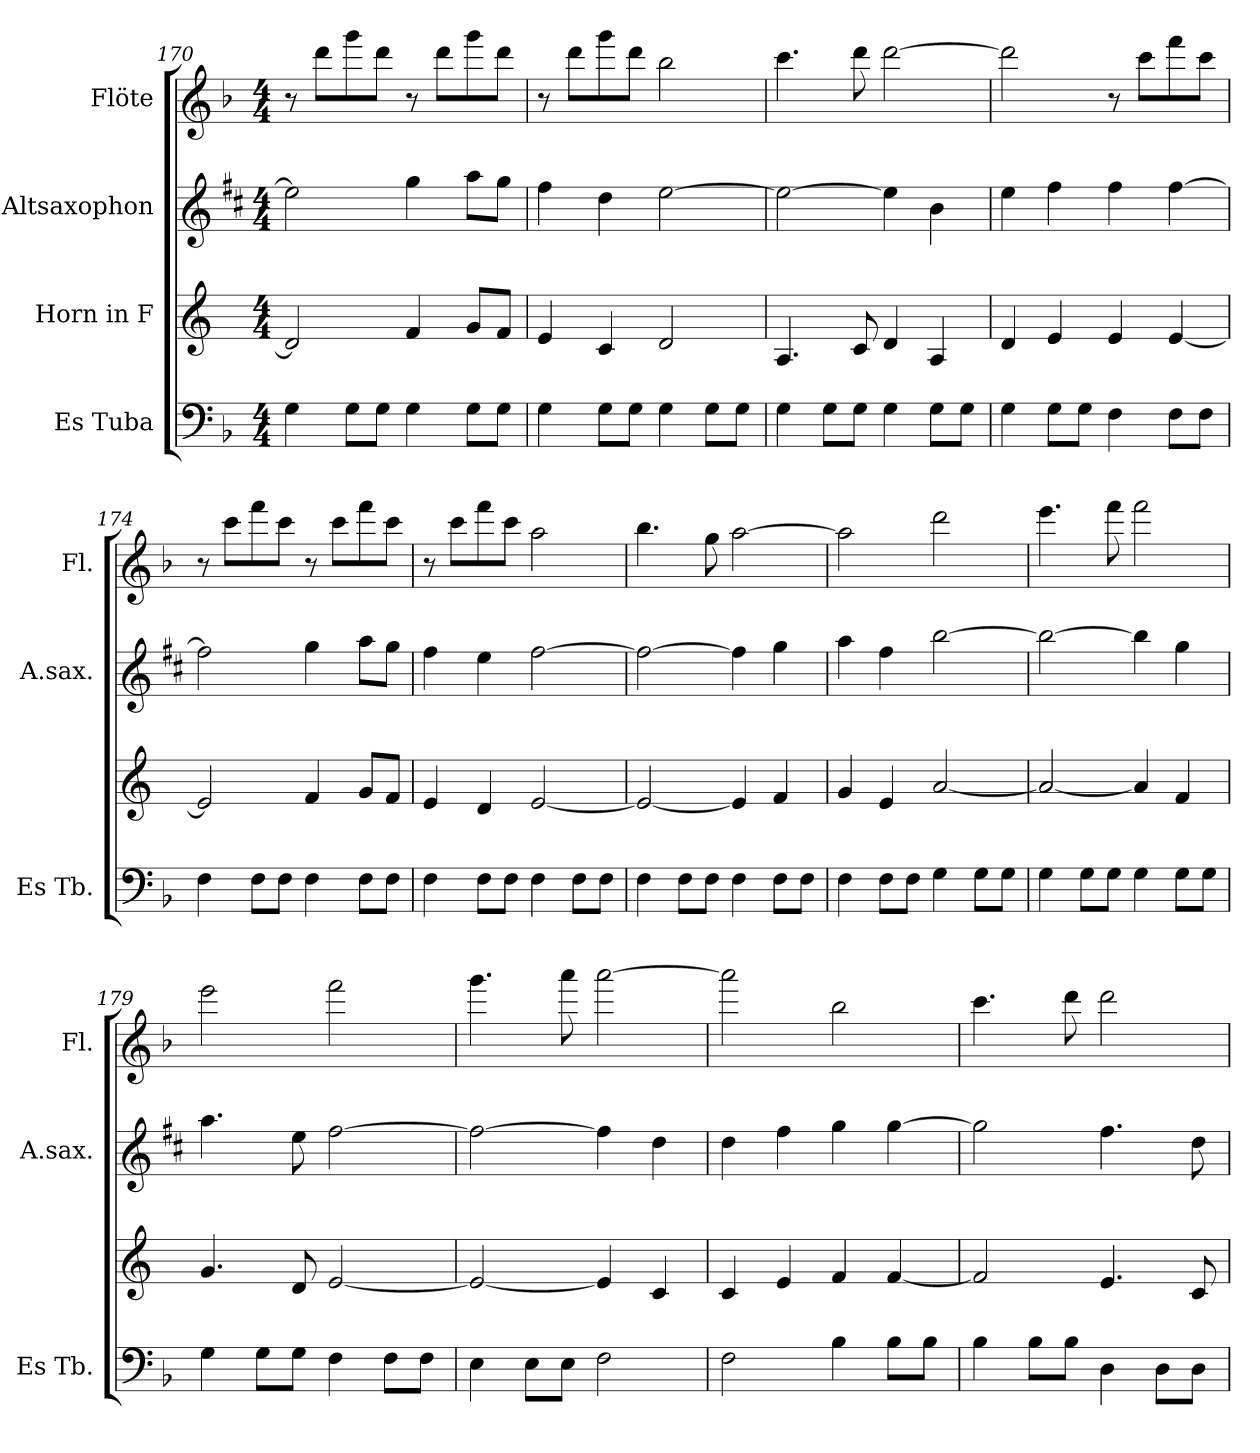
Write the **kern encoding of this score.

**kern	**kern	**kern	**kern
*part4	*part3	*part2	*part1
*staff4	*staff3	*staff2	*staff1
*I"Es Tuba	*I"Horn in F	*I"Altsaxophon	*I"Flöte
*I'Es Tb.	*	*I'A.sax.	*I'Fl.
*clefF4	*clefG2	*clefG2	*clefG2
*	*ITrd4c7	*ITrd5c9	*
*k[b-]	*k[b-]	*k[b-]	*k[b-]
*M4/4	*M4/4	*M4/4	*M4/4
=170	=170	=170	=170
4G\	2G/]	2g\]	8r
.	.	.	8ddd\L
8G\L	.	.	8ggg\
8G\J	.	.	8ddd\J
4G\	4B-/	4b-\	8r
.	.	.	8ddd\L
8G\L	8c/L	8cc\L	8ggg\
8G\J	8B-/J	8b-\J	8ddd\J
!!LO:LB:g=z
=171	=171	=171	=171
4G\	4A/	4a\	8r
.	.	.	8ddd\L
8G\L	4F/	4f\	8ggg\
8G\J	.	.	8ddd\J
4G\	2G/	[2g\	2bb-\
8G\L	.	.	.
8G\J	.	.	.
=172	=172	=172	=172
4G\	4.D/	2g\_	4.ccc\
8G\L	.	.	.
8G\J	8F/	.	8ddd\
4G\	4G/	4g\]	[2ddd\
8G\L	4D/	4d\	.
8G\J	.	.	.
=173	=173	=173	=173
4G\	4G/	4g\	2ddd\]
8G\L	4A/	4a\	.
8G\J	.	.	.
4F\	4A/	4a\	8r
.	.	.	8ccc\L
8F\L	[4A/	[4a\	8fff\
8F\J	.	.	8ccc\J
=174	=174	=174	=174
4F\	2A/]	2a\]	8r
.	.	.	8ccc\L
8F\L	.	.	8fff\
8F\J	.	.	8ccc\J
4F\	4B-/	4b-\	8r
.	.	.	8ccc\L
8F\L	8c/L	8cc\L	8fff\
8F\J	8B-/J	8b-\J	8ccc\J
=175	=175	=175	=175
4F\	4A/	4a\	8r
.	.	.	8ccc\L
8F\L	4G/	4g\	8fff\
8F\J	.	.	8ccc\J
4F\	[2A/	[2a\	2aa\
8F\L	.	.	.
8F\J	.	.	.
!!LO:LB:g=z
=176	=176	=176	=176
4F\	2A/_	2a\_	4.bb-\
8F\L	.	.	.
8F\J	.	.	8gg\
4F\	4A/]	4a\]	[2aa\
8F\L	4B-/	4b-\	.
8F\J	.	.	.
=177	=177	=177	=177
4F\	4c/	4cc\	2aa\]
8F\L	4A/	4a\	.
8F\J	.	.	.
4G\	[2d/	[2dd\	2ddd\
8G\L	.	.	.
8G\J	.	.	.
=178	=178	=178	=178
4G\	2d/_	2dd\_	4.eee\
8G\L	.	.	.
8G\J	.	.	8fff\
4G\	4d/]	4dd\]	2fff\
8G\L	4B-/	4b-\	.
8G\J	.	.	.
=179	=179	=179	=179
4G\	4.c/	4.cc\	2eee\
8G\L	.	.	.
8G\J	8G/	8g\	.
4F\	[2A/	[2a\	2fff\
8F\L	.	.	.
8F\J	.	.	.
=180	=180	=180	=180
4E\	2A/_	2a\_	4.ggg\
8E\L	.	.	.
8E\J	.	.	8aaa\
2F\	4A/]	4a\]	[2aaa\
.	4F/	4f\	.
=181	=181	=181	=181
2F\	4F/	4f\	2aaa\]
.	4A/	4a\	.
4B-\	4B-/	4b-\	2bb-\
8B-\L	[4B-/	[4b-\	.
8B-\J	.	.	.
!!LO:PB:g=z
=182	=182	=182	=182
4B-\	2B-/]	2b-\]	4.ccc\
8B-\L	.	.	.
8B-\J	.	.	8ddd\
4D\	4.A/	4.a\	2ddd\
8D\L	.	.	.
8D\J	8F/	8f\	.
=	=	=	=
*-	*-	*-	*-
